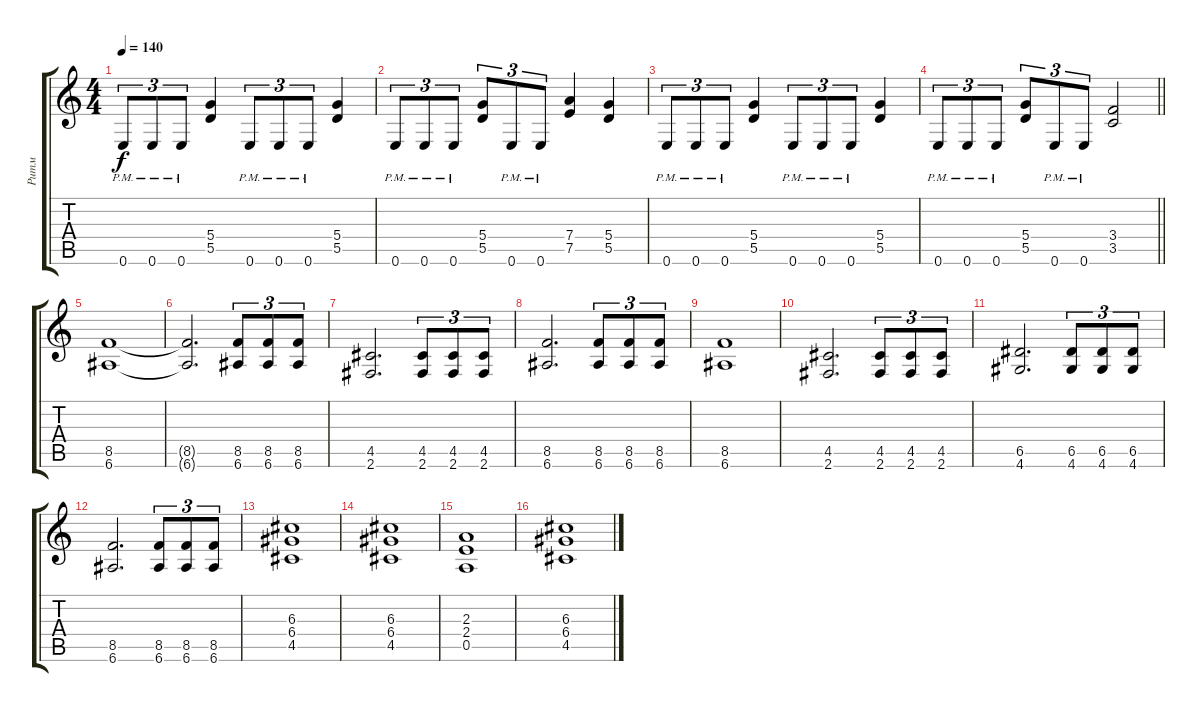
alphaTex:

\track ("Ритм" "Ритм") {instrument distortionguitar}
\staff {score tabs}
\tuning (E4 B3 G3 D3 A2 E2) {hide}
\ts (4 4)
\tempo 140
\clef g2
\ks c
0.6{pm}.8{tu (3 2) dy f} 0.6{pm}.8{tu (3 2)} 0.6{pm}.8{tu (3 2)} (5.4 5.5).4 0.6{pm}.8{tu (3 2)} 0.6{pm}.8{tu (3 2)} 0.6{pm}.8{tu (3 2)} (5.4 5.5).4 |
0.6{pm}.8{tu (3 2)} 0.6{pm}.8{tu (3 2)} 0.6{pm}.8{tu (3 2)} (5.4 5.5).8{tu (3 2)} 0.6{pm}.8{tu (3 2)} 0.6{pm}.8{tu (3 2)} (7.4 7.5).4 (5.4 5.5).4 |
0.6{pm}.8{tu (3 2)} 0.6{pm}.8{tu (3 2)} 0.6{pm}.8{tu (3 2)} (5.4 5.5).4 0.6{pm}.8{tu (3 2)} 0.6{pm}.8{tu (3 2)} 0.6{pm}.8{tu (3 2)} (5.4 5.5).4 |
\barLineRight lightlight
0.6{pm}.8{tu (3 2)} 0.6{pm}.8{tu (3 2)} 0.6{pm}.8{tu (3 2)} (5.4 5.5).8{tu (3 2)} 0.6{pm}.8{tu (3 2)} 0.6{pm}.8{tu (3 2)} (3.4 3.5).2 |
(8.5 6.6).1{instrument distortionguitar} |
(8.5{t} 6.6{t}).2{d} (8.5 6.6).8{tu (3 2)} (8.5 6.6).8{tu (3 2)} (8.5 6.6).8{tu (3 2)} |
(4.5 2.6).2{d} (4.5 2.6).8{tu (3 2)} (4.5 2.6).8{tu (3 2)} (4.5 2.6).8{tu (3 2)} |
(8.5 6.6).2{d} (8.5 6.6).8{tu (3 2)} (8.5 6.6).8{tu (3 2)} (8.5 6.6).8{tu (3 2)} |
(8.5 6.6).1 |
(4.5 2.6).2{d} (4.5 2.6).8{tu (3 2)} (4.5 2.6).8{tu (3 2)} (4.5 2.6).8{tu (3 2)} |
(6.5 4.6).2{d} (6.5 4.6).8{tu (3 2)} (6.5 4.6).8{tu (3 2)} (6.5 4.6).8{tu (3 2)} |
(8.5 6.6).2{d} (8.5 6.6).8{tu (3 2)} (8.5 6.6).8{tu (3 2)} (8.5 6.6).8{tu (3 2)} |
(6.3 6.4 4.5).1 |
(6.3 6.4 4.5).1 |
(2.3 2.4 0.5).1 |
(6.3 6.4 4.5).1
